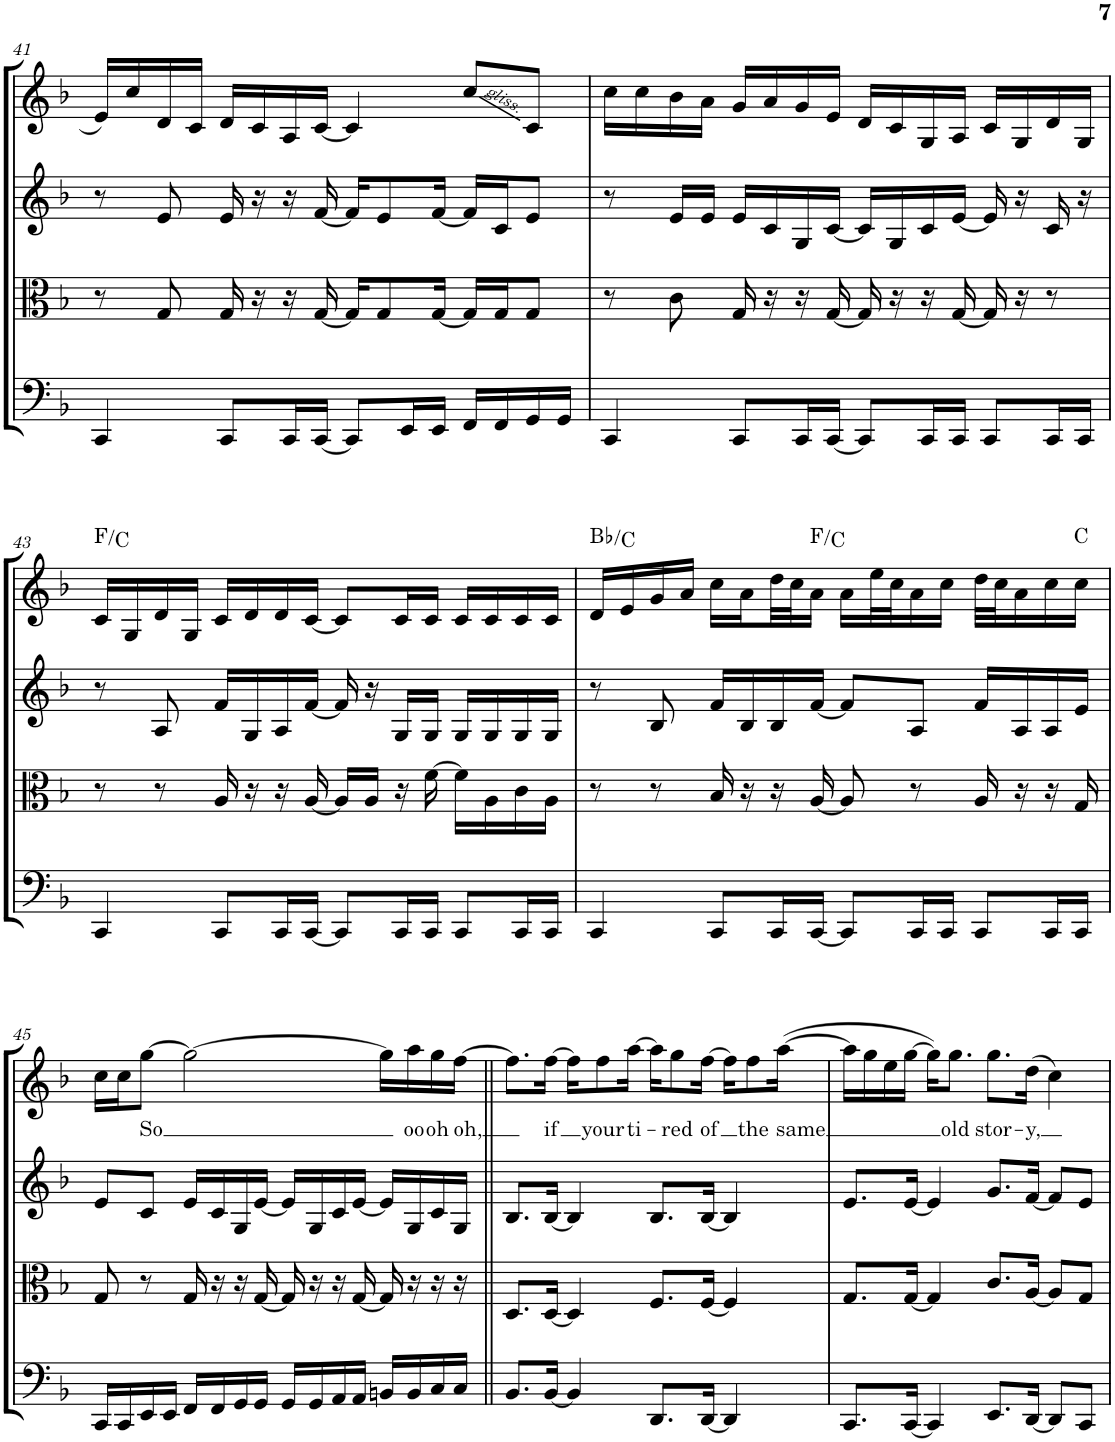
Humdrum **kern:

**kern	**kern	**kern	**kern	**text	**harte
*part4	*part3	*part2	*part1	*part1	*part1
*staff4	*staff3	*staff2	*staff1	*staff1	*
*I"Violoncello	*I"Viola	*I"Violin II	*I"Violin I	*	*
*I'Vc	*I'Vla	*I'Vln	*I'Vln	*	*
!!LO:PB:g=z
*clefF4	*clefC3	*clefG2	*clefG2	*	*
*k[b-]	*k[b-]	*k[b-]	*k[b-]	*	*
*M4/4	*M4/4	*M4/4	*M4/4	*	*
=41	=41	=41	=41	=41	=41
4CC/	8r	8r	16e/LL	.	.
.	.	.	16cc/	.	.
.	8G/	8e/	16d/	.	.
.	.	.	16c/JJ	.	.
8CC/L	16G/	16e/	16d/LL	.	.
.	16r	16r	16c/	.	.
16CC/L	16r	16r	16A/	.	.
[16CC/JJ	[16G/	[16f/	[16c/JJ	.	.
8CC/L]	16G/KL]	16f/KL]	4c/]	.	.
.	8G/	8e/	.	.	.
16EE/L	.	.	.	.	.
16EE/JJ	[16G/Jk	[16f/Jk	.	.	.
16FF/LL	16G/LL]	16f/LL]	8cc/L	.	.
16FF/	16G/J	16c/J	.	.	.
16GG/	8G/J	8e/J	8c/J	.	.
16GG/JJ	.	.	.	.	.
=42	=42	=42	=42	=42	=42
4CC/	8r	8r	16cc\LL	.	.
.	.	.	16cc\	.	.
.	8c\	16e/LL	16b-\	.	.
.	.	16e/JJ	16a\JJ	.	.
8CC/L	16G/	16e/LL	16g/LL	.	.
.	16r	16c/	16a/	.	.
16CC/L	16r	16G/	16g/	.	.
[16CC/JJ	[16G/	[16c/JJ	16e/JJ	.	.
8CC/L]	16G/]	16c/LL]	16d/LL	.	.
.	16r	16G/	16c/	.	.
16CC/L	16r	16c/	16G/	.	.
16CC/JJ	[16G/	[16e/JJ	16A/JJ	.	.
8CC/L	16G/]	16e/]	16c/LL	.	.
.	16r	16r	16G/	.	.
16CC/L	8r	16c/	16d/	.	.
16CC/JJ	.	16r	16G/JJ	.	.
!!LO:LB:g=z
=43	=43	=43	=43	=43	=43
4CC/	8r	8r	16c/LL	.	F:maj/5
.	.	.	16G/	.	.
.	8r	8A/	16d/	.	.
.	.	.	16G/JJ	.	.
8CC/L	16A/	16f/LL	16c/LL	.	.
.	16r	16G/	16d/	.	.
16CC/L	16r	16A/	16d/	.	.
[16CC/JJ	[16A/	[16f/JJ	[16c/JJ	.	.
8CC/L]	16A/LL]	16f/]	8c/L]	.	.
.	16A/JJ	16r	.	.	.
16CC/L	16r	16G/LL	16c/L	.	.
16CC/JJ	[16f\	16G/JJ	16c/JJ	.	.
8CC/L	16f\LL]	16G/LL	16c/LL	.	.
.	16A\	16G/	16c/	.	.
16CC/L	16c\	16G/	16c/	.	.
16CC/JJ	16A\JJ	16G/JJ	16c/JJ	.	.
=44	=44	=44	=44	=44	=44
4CC/	8r	8r	16d/LL	.	Bb:maj/2
.	.	.	16e/	.	.
.	8r	8B-/	16g/	.	.
.	.	.	16a/JJ	.	.
8CC/L	16B-/	16f/LL	16cc\LL	.	.
.	16r	16B-/	16a\	.	.
16CC/L	16r	16B-/	32dd\L	.	.
.	.	.	32cc\J	.	.
[16CC/JJ	[16A/	[16f/JJ	16a\JJ	.	F:maj/5
8CC/L]	8A/]	8f/L]	16a\LL	.	.
.	.	.	32ee\L	.	.
.	.	.	32cc\J	.	.
16CC/L	8r	8A/J	16a\	.	.
16CC/JJ	.	.	16cc\JJ	.	.
8CC/L	16A/	16f/LL	32dd\LLL	.	.
.	.	.	32cc\J	.	.
.	16r	16A/	16a\	.	.
16CC/L	16r	16A/	16cc\	.	.
16CC/JJ	16G/	16e/JJ	16cc\JJ	.	C:maj
!!LO:LB:g=z
=45	=45	=45	=45	=45	=45
16CC/LL	8G/	8e/L	16cc\LL	.	.
16CC/	.	.	16cc\J	.	.
!	!	!	!	!LO:LY:b	!
16EE/	8r	8c/J	[8gg\J	So	.
16EE/JJ	.	.	.	.	.
16FF/LL	16G/	16e/LL	2gg\_	.	.
16FF/	16r	16c/	.	.	.
16GG/	16r	16G/	.	.	.
16GG/JJ	[16G/	[16e/JJ	.	.	.
16GG/LL	16G/]	16e/LL]	.	.	.
16GG/	16r	16G/	.	.	.
16AA/	16r	16c/	.	.	.
16AA/JJ	[16G/	[16e/JJ	.	.	.
16BBn/LL	16G/]	16e/LL]	16gg\LL]	.	.
!	!	!	!	!LO:LY:b	!
16BB/	16r	16G/	16aa\	oo	.
!	!	!	!	!LO:LY:b	!
16C/	16r	16c/	16gg\	oh	.
!	!	!	!	!LO:LY:b	!
16C/JJ	16r	16G/JJ	[16ff\JJ	oh,	.
=46||	=46||	=46||	=46||	=46||	=46||
8.BB-/L	8.D/L	8.B-/L	8.ff\L]	.	.
!	!	!	!	!LO:LY:b	!
[16BB-/Jk	[16D/Jk	[16B-/Jk	[16ff\Jk	if	.
4BB-/]	4D/]	4B-/]	16ff\KL]	.	.
!	!	!	!	!LO:LY:b	!
.	.	.	8ff\	your	.
!	!	!	!	!LO:LY:b	!
.	.	.	[16aa\Jk	ti-	.
8.DD/L	8.F/L	8.B-/L	16aa\KL]	.	.
!	!	!	!	!LO:LY:b	!
.	.	.	8gg\	-red	.
!	!	!	!	!LO:LY:b	!
[16DD/Jk	[16F/Jk	[16B-/Jk	[16ff\Jk	of	.
4DD/]	4F/]	4B-/]	16ff\KL]	.	.
!	!	!	!	!LO:LY:b	!
.	.	.	8ff\	the	.
!	!	!	!	!LO:LY:b	!
.	.	.	([16aa\Jk	same	.
=47	=47	=47	=47	=47	=47
8.CC/L	8.G/L	8.e/L	16aa\LL]	.	.
.	.	.	16gg\	.	.
.	.	.	16ee\	.	.
[16CC/Jk	[16G/Jk	[16e/Jk	[16gg\JJ	.	.
4CC/]	4G/]	4e/]	16gg\KL])	.	.
!	!	!	!	!LO:LY:b	!
.	.	.	8.gg\J	old	.
!	!	!	!	!LO:LY:b	!
8.EE/L	8.c/L	8.g/L	8.gg\L	stor-	.
!	!	!	!	!LO:LY:b	!
[16DD/Jk	[16A/Jk	[16f/Jk	(16dd\Jk	-y,	.
8DD/L]	8A/L]	8f/L]	4cc\)	.	.
8CC/J	8G/J	8e/J	.	.	.
=	=	=	=	=	=
*-	*-	*-	*-	*-	*-
